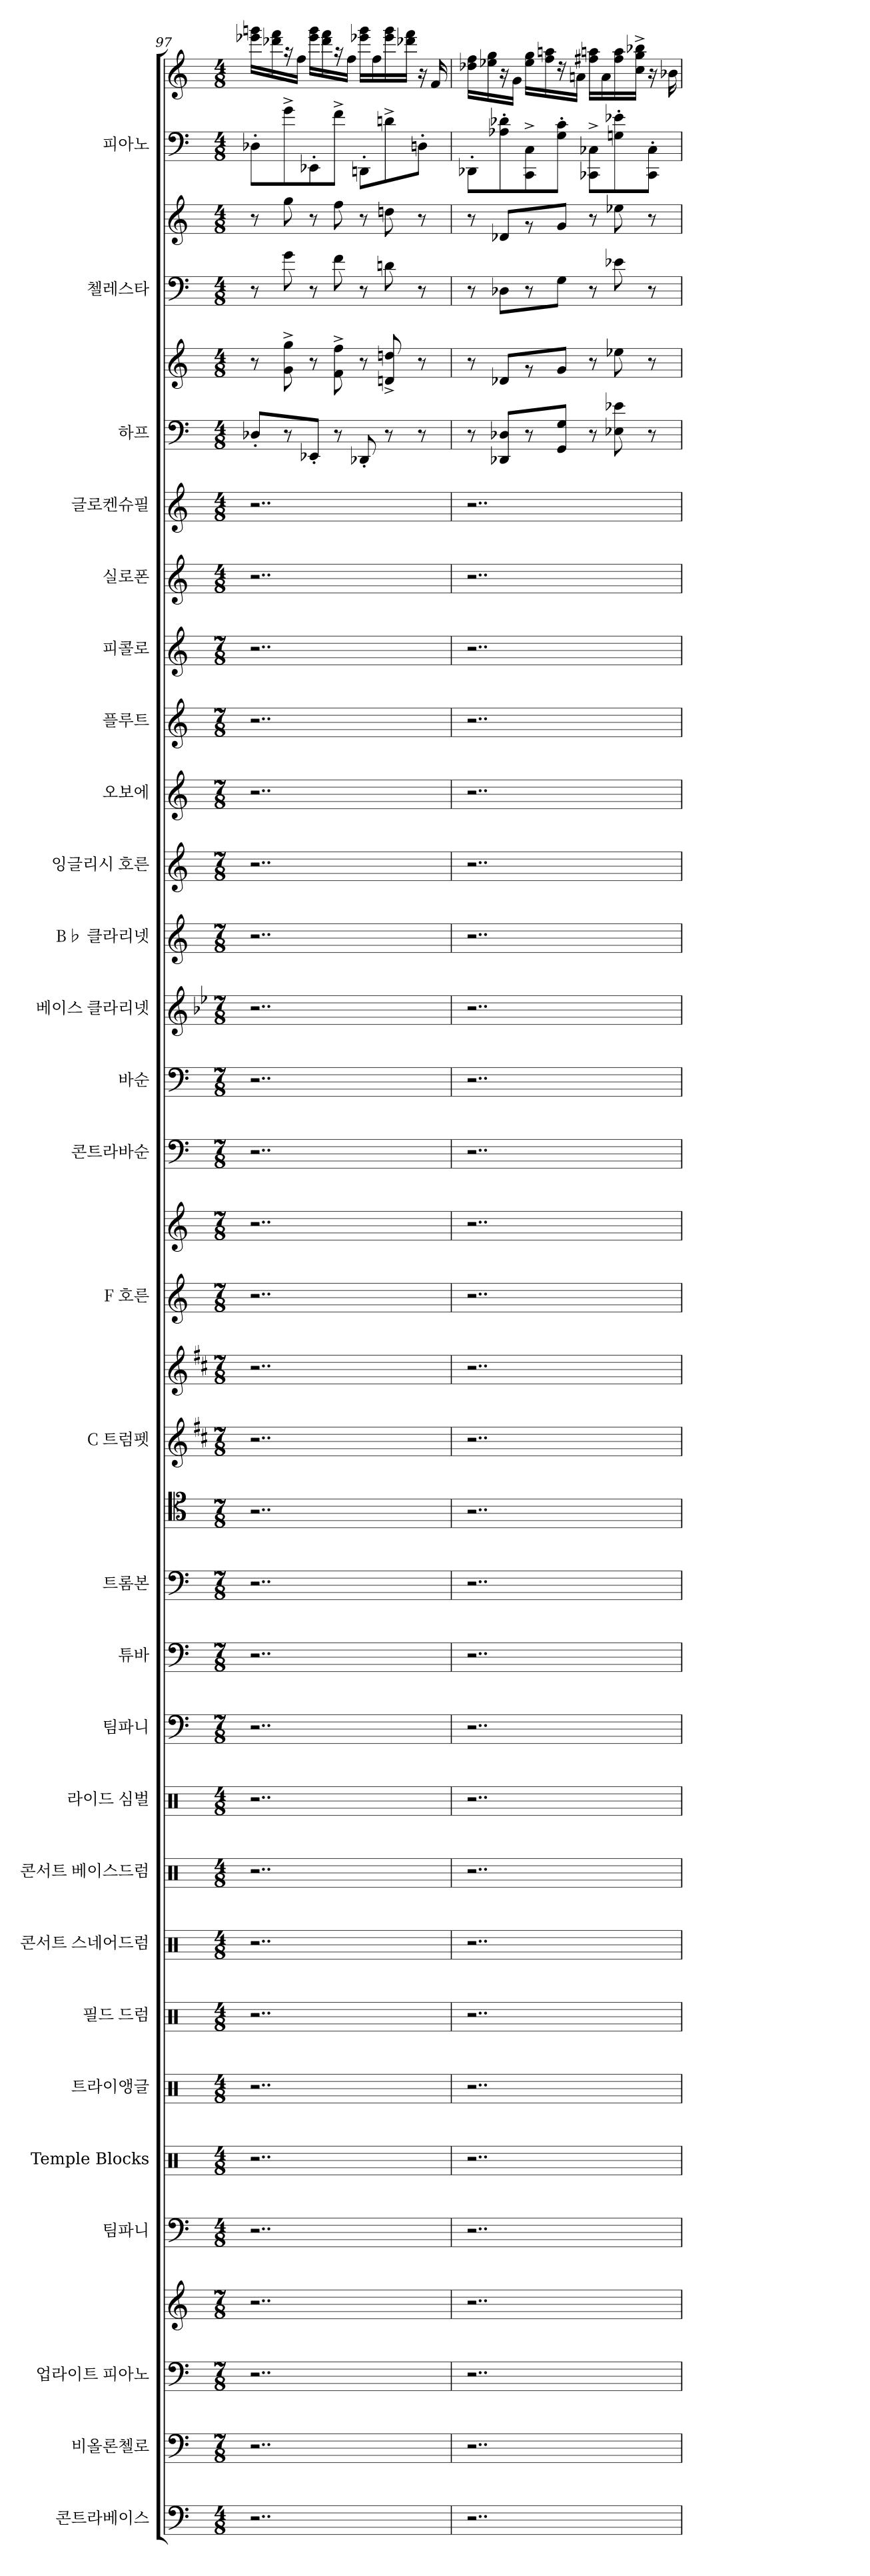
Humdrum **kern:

**kern	**kern	**kern	**kern	**kern	**kern	**kern	**kern	**kern	**kern	**kern	**kern	**kern	**kern	**kern	**kern	**kern	**kern	**kern	**kern	**kern	**kern	**kern	**kern	**kern	**kern	**kern	**kern	**kern	**kern	**kern	**kern	**kern	**kern	**kern
*part28	*part27	*part26	*part26	*part25	*part24	*part23	*part22	*part21	*part20	*part19	*part18	*part17	*part16	*part16	*part15	*part15	*part14	*part14	*part13	*part12	*part11	*part10	*part9	*part8	*part7	*part6	*part5	*part4	*part3	*part3	*part2	*part2	*part1	*part1
*staff35	*staff34	*staff33	*staff32	*staff31	*staff30	*staff29	*staff28	*staff27	*staff26	*staff25	*staff24	*staff23	*staff22	*staff21	*staff20	*staff19	*staff18	*staff17	*staff16	*staff15	*staff14	*staff13	*staff12	*staff11	*staff10	*staff9	*staff8	*staff7	*staff6	*staff5	*staff4	*staff3	*staff2	*staff1
*I"콘트라베이스	*I"비올론첼로	*I"업라이트 피아노	*	*I"팀파니	*I"Temple Blocks	*I"트라이앵글	*I"필드 드럼	*I"콘서트 스네어드럼	*I"콘서트 베이스드럼	*I"라이드 심벌	*I"팀파니	*I"튜바	*I"트롬본	*	*I"C 트럼펫	*	*I"F 호른	*	*I"콘트라바순	*I"바순	*I"베이스 클라리넷	*I"B♭ 클라리넷	*I"잉글리시 호른	*I"오보에	*I"플루트	*I"피콜로	*I"실로폰	*I"글로켄슈필	*I"하프	*	*I"첼레스타	*	*I"피아노	*
*	*	*	*	*	*I'Tmp. Bl.	*	*	*	*	*	*	*	*	*	*	*	*	*	*	*	*	*	*	*	*	*	*	*	*	*	*	*	*	*
*clefF4	*clefF4	*clefF4	*clefG2	*clefF4	*clefX	*clefX	*clefX	*clefX	*clefX	*clefX	*clefF4	*clefF4	*clefF4	*clefC4	*clefG2	*clefG2	*clefG2	*clefG2	*clefF4	*clefF4	*clefG2	*clefG2	*clefG2	*clefG2	*clefG2	*clefG2	*clefG2	*clefG2	*clefF4	*clefG2	*clefF4	*clefG2	*clefF4	*clefG2
*ITrd7c12	*	*	*	*	*	*	*	*	*	*	*	*	*	*	*ITrd1c2	*ITrd1c2	*ITrd4c7	*ITrd4c7	*ITrd7c12	*	*ITrd8c14	*ITrd1c2	*ITrd4c7	*	*	*ITrd-7c-12	*ITrd-7c-12	*ITrd-14c-24	*	*	*ITrd-7c-12	*ITrd-7c-12	*	*
*k[]	*k[]	*k[]	*k[]	*k[]	*k[]	*k[]	*k[]	*k[]	*k[]	*k[]	*k[]	*k[]	*k[]	*k[]	*k[]	*k[]	*k[b-]	*k[b-]	*k[]	*k[]	*k[b-e-]	*k[b-e-]	*k[b-]	*k[]	*k[]	*k[]	*k[]	*k[]	*k[]	*k[]	*k[]	*k[]	*k[]	*k[]
*M4/8+3/8	*M7/8	*M7/8	*M7/8	*M4/8+3/8	*M4/8+3/8	*M4/8+3/8	*M4/8+3/8	*M4/8+3/8	*M4/8+3/8	*M4/8+3/8	*M7/8	*M7/8	*M7/8	*M7/8	*M7/8	*M7/8	*M7/8	*M7/8	*M7/8	*M7/8	*M7/8	*M7/8	*M7/8	*M7/8	*M7/8	*M7/8	*M4/8+3/8	*M4/8+3/8	*M4/8+3/8	*M4/8+3/8	*M4/8+3/8	*M4/8+3/8	*M4/8+3/8	*M4/8+3/8
=97	=97	=97	=97	=97	=97	=97	=97	=97	=97	=97	=97	=97	=97	=97	=97	=97	=97	=97	=97	=97	=97	=97	=97	=97	=97	=97	=97	=97	=97	=97	=97	=97	=97	=97
2..r	2..r	2..r	2..r	2..r	2..r	2..r	2..r	2..r	2..r	2..r	2..r	2..r	2..r	2..r	2..r	2..r	2..r	2..r	2..r	2..r	2..r	2..r	2..r	2..r	2..r	2..r	2..r	2..r	8D-X'/L	8r	8r	8r	8D-X'\L	16eee-X\ 16gggn\LL
.	.	.	.	.	.	.	.	.	.	.	.	.	.	.	.	.	.	.	.	.	.	.	.	.	.	.	.	.	.	.	.	.	.	16ddd-X\ 16fff\
.	.	.	.	.	.	.	.	.	.	.	.	.	.	.	.	.	.	.	.	.	.	.	.	.	.	.	.	.	8r	8g\^ 8gg\^	8gg\	8ggg\	8g^\	16r
.	.	.	.	.	.	.	.	.	.	.	.	.	.	.	.	.	.	.	.	.	.	.	.	.	.	.	.	.	.	.	.	.	.	16ff\JJ
.	.	.	.	.	.	.	.	.	.	.	.	.	.	.	.	.	.	.	.	.	.	.	.	.	.	.	.	.	8EE-X'/J	8r	8r	8r	8EE-X'\	16eee-\ 16ggg\LL
.	.	.	.	.	.	.	.	.	.	.	.	.	.	.	.	.	.	.	.	.	.	.	.	.	.	.	.	.	.	.	.	.	.	16ddd-\ 16fff\
.	.	.	.	.	.	.	.	.	.	.	.	.	.	.	.	.	.	.	.	.	.	.	.	.	.	.	.	.	8r	8f\^ 8ff\^	8ff\	8fff\	8f^\J	16r
.	.	.	.	.	.	.	.	.	.	.	.	.	.	.	.	.	.	.	.	.	.	.	.	.	.	.	.	.	.	.	.	.	.	16ff\JJ
.	.	.	.	.	.	.	.	.	.	.	.	.	.	.	.	.	.	.	.	.	.	.	.	.	.	.	.	.	8DD-X'/	8r	8r	8r	8DDn'\L	16eee-X\ 16ggg\LL
.	.	.	.	.	.	.	.	.	.	.	.	.	.	.	.	.	.	.	.	.	.	.	.	.	.	.	.	.	.	.	.	.	.	16ff\
.	.	.	.	.	.	.	.	.	.	.	.	.	.	.	.	.	.	.	.	.	.	.	.	.	.	.	.	.	8r	8dn/^ 8ddn/^	8ddn\	8dddn\	8dn^\	16eee-\ 16ggg\
.	.	.	.	.	.	.	.	.	.	.	.	.	.	.	.	.	.	.	.	.	.	.	.	.	.	.	.	.	.	.	.	.	.	16ddd-X\ 16fff\JJ
.	.	.	.	.	.	.	.	.	.	.	.	.	.	.	.	.	.	.	.	.	.	.	.	.	.	.	.	.	8r	8r	8r	8r	8Dn'\J	16r
.	.	.	.	.	.	.	.	.	.	.	.	.	.	.	.	.	.	.	.	.	.	.	.	.	.	.	.	.	.	.	.	.	.	16f/
!!LO:LB:g=z
=98	=98	=98	=98	=98	=98	=98	=98	=98	=98	=98	=98	=98	=98	=98	=98	=98	=98	=98	=98	=98	=98	=98	=98	=98	=98	=98	=98	=98	=98	=98	=98	=98	=98	=98
2..r	2..r	2..r	2..r	2..r	2..r	2..r	2..r	2..r	2..r	2..r	2..r	2..r	2..r	2..r	2..r	2..r	2..r	2..r	2..r	2..r	2..r	2..r	2..r	2..r	2..r	2..r	2..r	2..r	8r	8r	8r	8r	8DD-X'\L	16dd-X\ 16ff\LL
.	.	.	.	.	.	.	.	.	.	.	.	.	.	.	.	.	.	.	.	.	.	.	.	.	.	.	.	.	.	.	.	.	.	16ee-X\ 16gg\
.	.	.	.	.	.	.	.	.	.	.	.	.	.	.	.	.	.	.	.	.	.	.	.	.	.	.	.	.	8DD-X/ 8D-X/L	8d-X/L	8d-X\L	8dd-X/L	8A-X\' 8d-X\'	16r
.	.	.	.	.	.	.	.	.	.	.	.	.	.	.	.	.	.	.	.	.	.	.	.	.	.	.	.	.	.	.	.	.	.	16g\JJ
.	.	.	.	.	.	.	.	.	.	.	.	.	.	.	.	.	.	.	.	.	.	.	.	.	.	.	.	.	8r	8rg	8r	8rg	8CC\^ 8C\^	16ee-\ 16gg\LL
.	.	.	.	.	.	.	.	.	.	.	.	.	.	.	.	.	.	.	.	.	.	.	.	.	.	.	.	.	.	.	.	.	.	16ff\ 16aan\
.	.	.	.	.	.	.	.	.	.	.	.	.	.	.	.	.	.	.	.	.	.	.	.	.	.	.	.	.	8GG/ 8G/J	8g/J	8g\J	8gg/J	8G\' 8c\'J	16r
.	.	.	.	.	.	.	.	.	.	.	.	.	.	.	.	.	.	.	.	.	.	.	.	.	.	.	.	.	.	.	.	.	.	16an\JJ
.	.	.	.	.	.	.	.	.	.	.	.	.	.	.	.	.	.	.	.	.	.	.	.	.	.	.	.	.	8r	8r	8r	8r	8CC-X\^ 8C-X\^L	16ff#X\ 16aan\LL
.	.	.	.	.	.	.	.	.	.	.	.	.	.	.	.	.	.	.	.	.	.	.	.	.	.	.	.	.	.	.	.	.	.	16a\
.	.	.	.	.	.	.	.	.	.	.	.	.	.	.	.	.	.	.	.	.	.	.	.	.	.	.	.	.	8E-X\ 8e-X\	8ee-X\	8ee-X\	8eee-X\	8Gn\' 8e-X\'	16ff#\ 16aa\
.	.	.	.	.	.	.	.	.	.	.	.	.	.	.	.	.	.	.	.	.	.	.	.	.	.	.	.	.	.	.	.	.	.	16cc\^ 16gg\^ 16bb-X\^JJ
.	.	.	.	.	.	.	.	.	.	.	.	.	.	.	.	.	.	.	.	.	.	.	.	.	.	.	.	.	8r	8r	8r	8r	8CC-\' 8C-\'J	16r
.	.	.	.	.	.	.	.	.	.	.	.	.	.	.	.	.	.	.	.	.	.	.	.	.	.	.	.	.	.	.	.	.	.	16b-X\
=	=	=	=	=	=	=	=	=	=	=	=	=	=	=	=	=	=	=	=	=	=	=	=	=	=	=	=	=	=	=	=	=	=	=
*-	*-	*-	*-	*-	*-	*-	*-	*-	*-	*-	*-	*-	*-	*-	*-	*-	*-	*-	*-	*-	*-	*-	*-	*-	*-	*-	*-	*-	*-	*-	*-	*-	*-	*-
